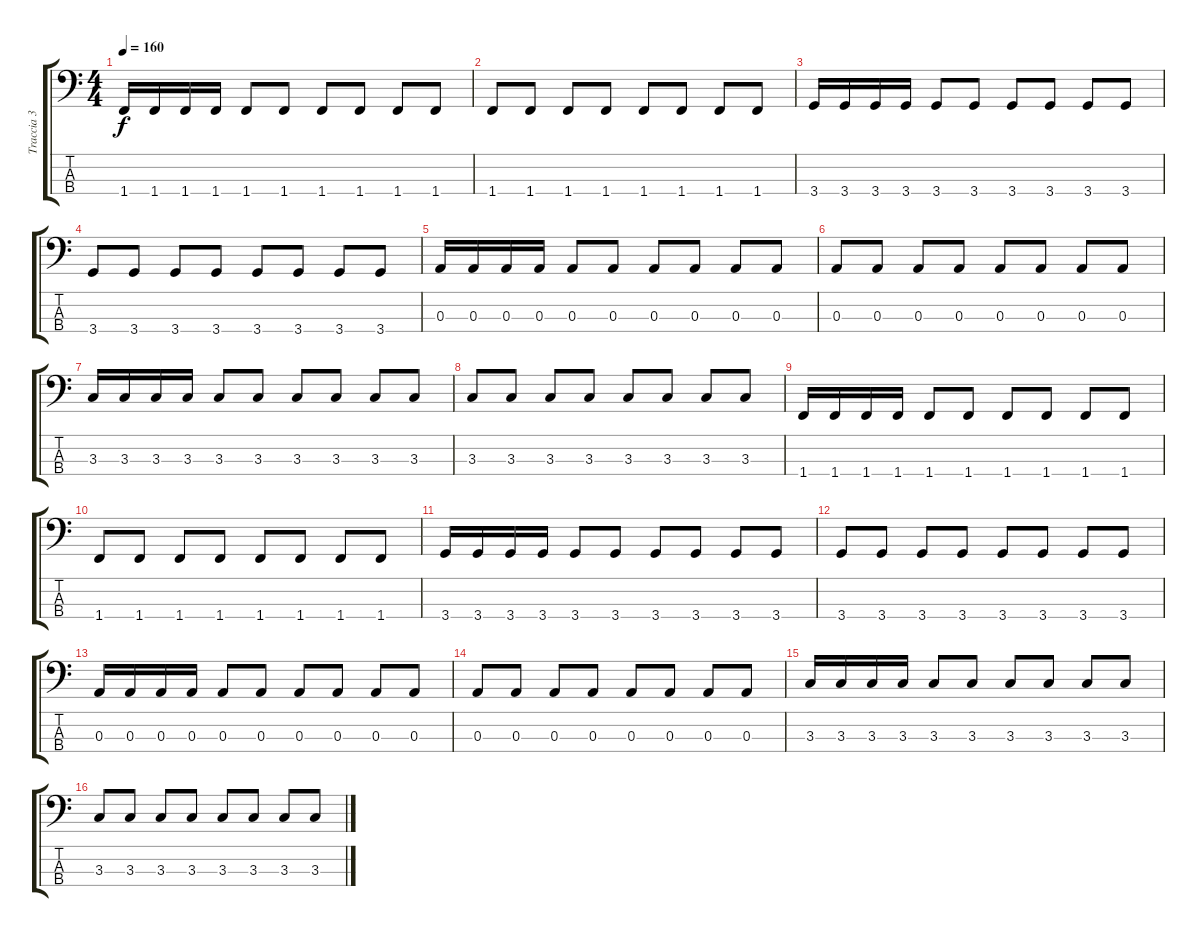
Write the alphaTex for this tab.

\track ("Traccia 3" "Traccia 3") {instrument electricbassfinger}
\staff {score tabs}
\tuning (G2 D2 A1 E1) {hide}
\ts (4 4)
\tempo 160
\clef f4
\ks c
1.4.16{dy f} 1.4.16 1.4.16 1.4.16 1.4.8 1.4.8 1.4.8 1.4.8 1.4.8 1.4.8 |
1.4.8 1.4.8 1.4.8 1.4.8 1.4.8 1.4.8 1.4.8 1.4.8 |
3.4.16 3.4.16 3.4.16 3.4.16 3.4.8 3.4.8 3.4.8 3.4.8 3.4.8 3.4.8 |
3.4.8 3.4.8 3.4.8 3.4.8 3.4.8 3.4.8 3.4.8 3.4.8 |
0.3.16 0.3.16 0.3.16 0.3.16 0.3.8 0.3.8 0.3.8 0.3.8 0.3.8 0.3.8 |
0.3.8 0.3.8 0.3.8 0.3.8 0.3.8 0.3.8 0.3.8 0.3.8 |
3.3.16 3.3.16 3.3.16 3.3.16 3.3.8 3.3.8 3.3.8 3.3.8 3.3.8 3.3.8 |
3.3.8 3.3.8 3.3.8 3.3.8 3.3.8 3.3.8 3.3.8 3.3.8 |
1.4.16 1.4.16 1.4.16 1.4.16 1.4.8 1.4.8 1.4.8 1.4.8 1.4.8 1.4.8 |
1.4.8 1.4.8 1.4.8 1.4.8 1.4.8 1.4.8 1.4.8 1.4.8 |
3.4.16 3.4.16 3.4.16 3.4.16 3.4.8 3.4.8 3.4.8 3.4.8 3.4.8 3.4.8 |
3.4.8 3.4.8 3.4.8 3.4.8 3.4.8 3.4.8 3.4.8 3.4.8 |
0.3.16 0.3.16 0.3.16 0.3.16 0.3.8 0.3.8 0.3.8 0.3.8 0.3.8 0.3.8 |
0.3.8 0.3.8 0.3.8 0.3.8 0.3.8 0.3.8 0.3.8 0.3.8 |
3.3.16 3.3.16 3.3.16 3.3.16 3.3.8 3.3.8 3.3.8 3.3.8 3.3.8 3.3.8 |
3.3.8 3.3.8 3.3.8 3.3.8 3.3.8 3.3.8 3.3.8 3.3.8
